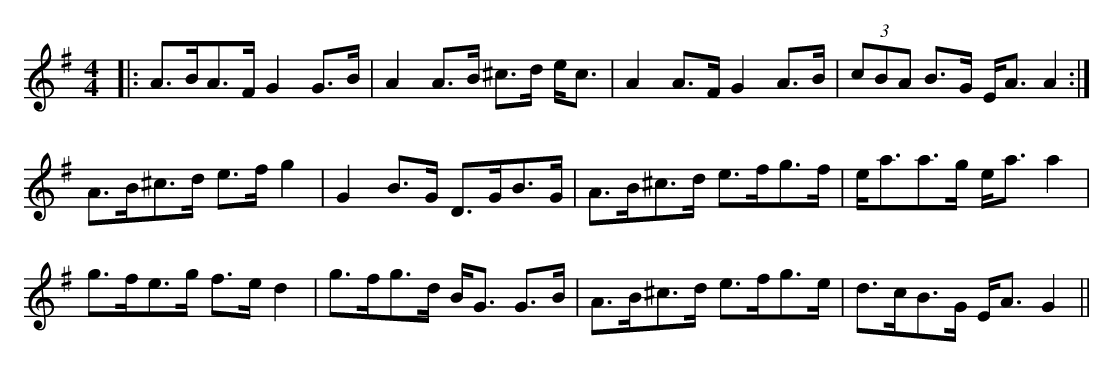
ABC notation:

X:1
M:4/4
K:Ador
|:A>BA>F G2 G>B|A2 A>B ^c>d e<c|A2 A>F G2 A>B|(3cBA B>G E<A A2:|
A>B^c>d e>f g2|G2 B>G D>GB>G|A>B^c>d e>fg>f|e<aa>g e<a a2|
g>fe>g f>e d2|g>fg>d B<G G>B|A>B^c>d e>fg>e|d>cB>G E<A G2||
